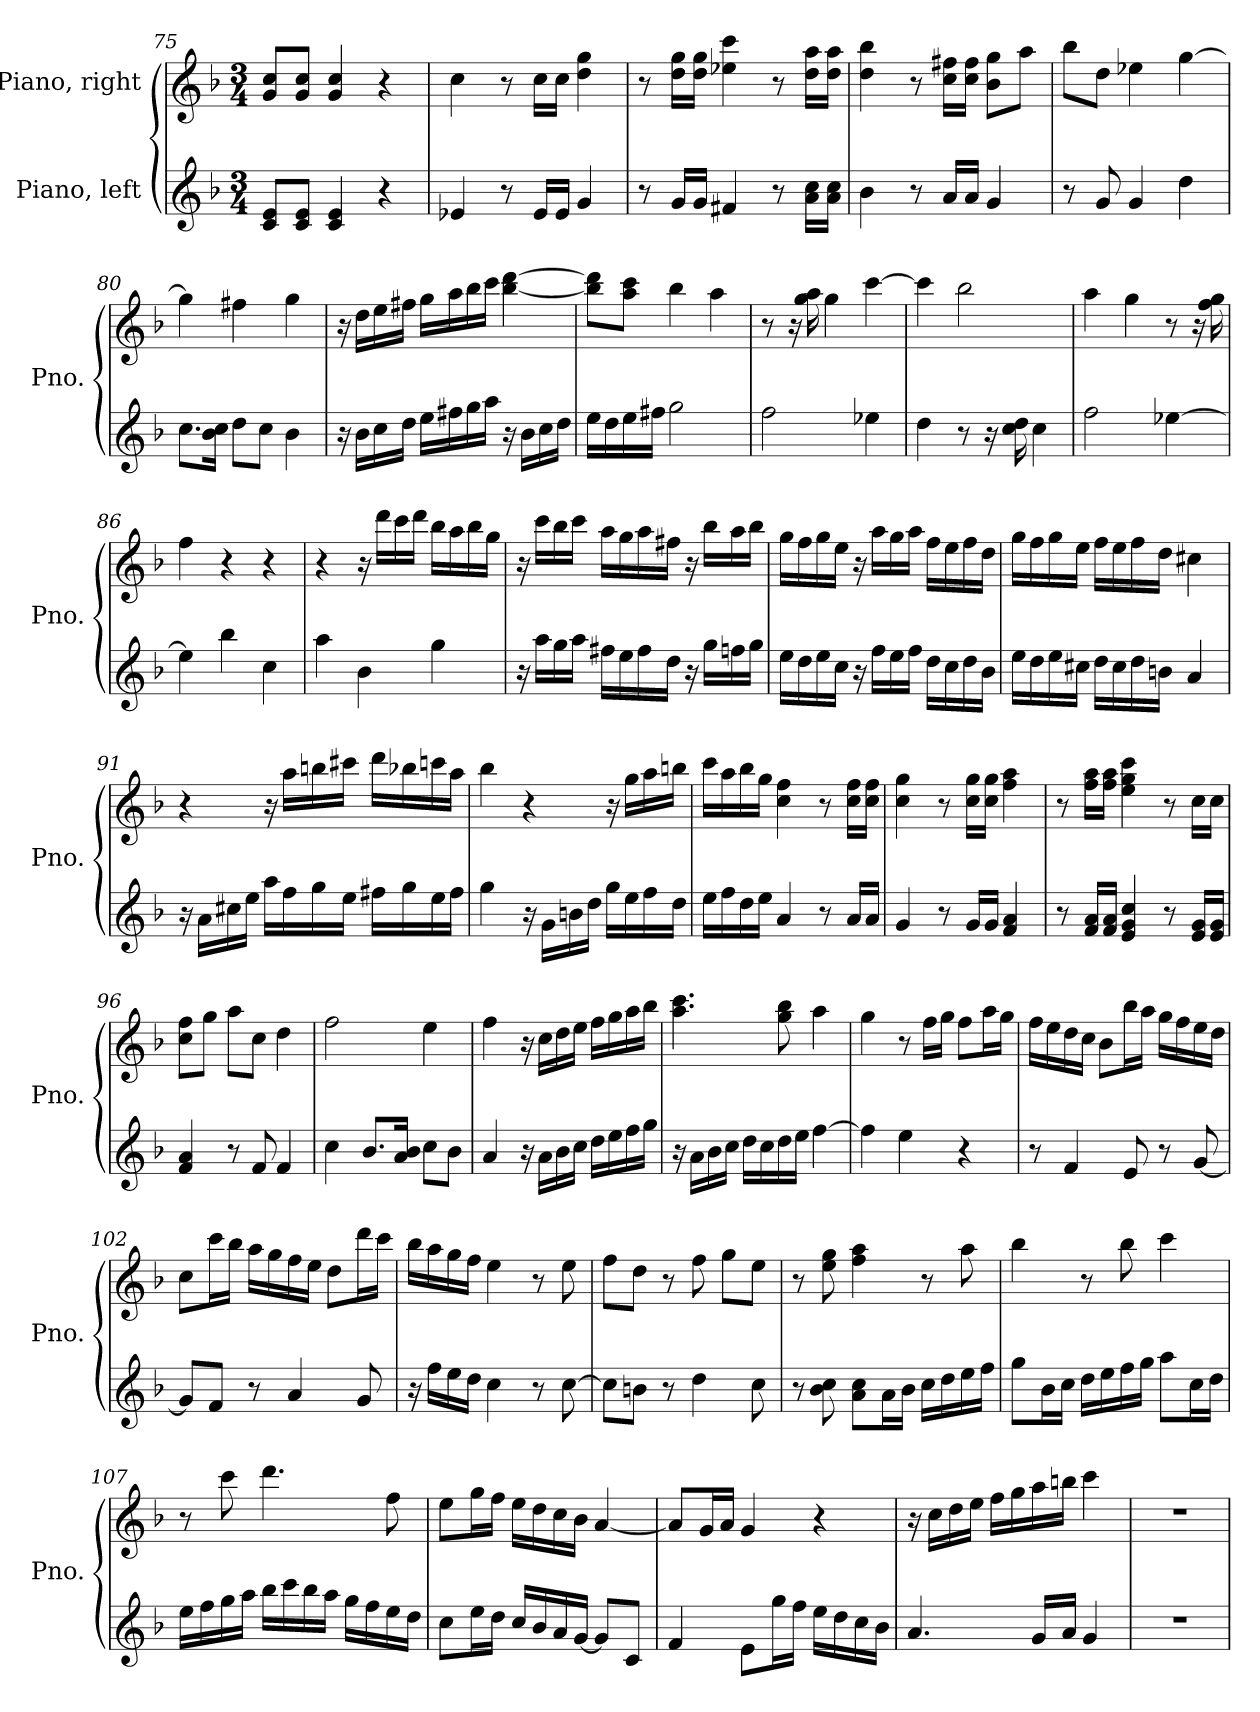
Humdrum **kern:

**kern	**kern
*part2	*part1
*staff2	*staff1
*I"Piano, left	*I"Piano, right
*I'Pno.	*I'Pno.
!!LO:LB:g=z
*clefG2	*clefG2
*k[b-]	*k[b-]
*M3/4	*M3/4
=75	=75
8c/ 8e/L	8g/ 8cc/L
8c/ 8e/J	8g/ 8cc/J
4c/ 4e/	4g/ 4cc/
4r	4r
=76	=76
4e-X/	4cc\
8r	8r
16e-/LL	16cc\LL
16e-/JJ	16cc\JJ
4g/	4dd\ 4gg\
=77	=77
8r	8r
16g/LL	16dd\ 16gg\LL
16g/JJ	16dd\ 16gg\JJ
4f#X/	4ee-X\ 4ccc\
8r	8r
16a\ 16cc\LL	16dd\ 16aa\LL
16a\ 16cc\JJ	16dd\ 16aa\JJ
=78	=78
4b-\	4dd\ 4bb-\
8r	8r
16a/LL	16cc\ 16ff#X\LL
16a/JJ	16cc\ 16ff#\JJ
4g/	8b-\ 8gg\L
.	8aa\J
=79	=79
8r	8bb-\L
8g/	8dd\J
4g/	4ee-X\
4dd\	[4gg\
=80	=80
8.cc\L	4gg\]
16b-\ 16cc\Jk	.
8dd\L	4ff#X\
8cc\J	.
4b-\	4gg\
!!LO:LB:g=z
=81	=81
16r	16r
16b-\LL	16dd\LL
16cc\	16ee\
16dd\JJ	16ff#X\JJ
16ee\LL	16gg\LL
16ff#X\	16aa\
16gg\	16bb-\
16aa\JJ	16ccc\JJ
16r	[4bb-\ [4ddd\
16b-\LL	.
16cc\	.
16dd\JJ	.
=82	=82
16ee\LL	8bb-\] 8ddd\]L
16dd\	.
16ee\	8aa\ 8ccc\J
16ff#X\JJ	.
2gg\	4bb-\
.	4aa\
=83	=83
2ff\	8r
.	16r
.	16gg\ 16aa\
.	4gg\
4ee-X\	[4ccc\
=84	=84
4dd\	4ccc\]
8r	2bb-\
16r	.
16cc\ 16dd\	.
4cc\	.
=85	=85
2ff\	4aa\
.	4gg\
[4ee-X\	8r
.	16r
.	16ff\ 16gg\
!!LO:LB:g=z
=86	=86
4ee-\]	4ff\
4bb-\	4r
4cc\	4r
=87	=87
4aa\	4r
4b-\	16r
.	16ddd\LL
.	16ccc\
.	16ddd\JJ
4gg\	16bb-\LL
.	16aa\
.	16bb-\
.	16gg\JJ
=88	=88
16r	16r
16aa\LL	16ccc\LL
16gg\	16bb-\
16aa\JJ	16ccc\JJ
16ff#X\LL	16aa\LL
16ee\	16gg\
16ff#\	16aa\
16dd\JJ	16ff#X\JJ
16r	16r
16gg\LL	16bb-\LL
16ffn\	16aa\
16gg\JJ	16bb-\JJ
=89	=89
16ee\LL	16gg\LL
16dd\	16ff\
16ee\	16gg\
16cc\JJ	16ee\JJ
16r	16r
16ff\LL	16aa\LL
16ee\	16gg\
16ff\JJ	16aa\JJ
16dd\LL	16ff\LL
16cc\	16ee\
16dd\	16ff\
16b-\JJ	16dd\JJ
!!LO:PB:g=z
=90	=90
16ee\LL	16gg\LL
16dd\	16ff\
16ee\	16gg\
16cc#X\JJ	16ee\JJ
16dd\LL	16ff\LL
16cc#\	16ee\
16dd\	16ff\
16bn\JJ	16dd\JJ
4a/	4cc#X\
=91	=91
16r	4r
16a\LL	.
16cc#X\	.
16ee\JJ	.
16aa\LL	16r
16ff\	16aa\LL
16gg\	16bbn\
16ee\JJ	16ccc#X\JJ
16ff#X\LL	16ddd\LL
16gg\	16bb-X\
16ee\	16cccn\
16ff#\JJ	16aa\JJ
=92	=92
4gg\	4bb-\
16r	4r
16g\LL	.
16bn\	.
16dd\JJ	.
16gg\LL	16r
16ee\	16gg\LL
16ff\	16aa\
16dd\JJ	16bbn\JJ
!!LO:LB:g=z
=93	=93
16ee\LL	16ccc\LL
16ff\	16aa\
16dd\	16bb-\
16ee\JJ	16gg\JJ
4a/	4cc\ 4ff\
8r	8r
16a/LL	16cc\ 16ff\LL
16a/JJ	16cc\ 16ff\JJ
=94	=94
4g/	4cc\ 4gg\
8r	8r
16g/LL	16cc\ 16gg\LL
16g/JJ	16cc\ 16gg\JJ
4f/ 4a/	4ff\ 4aa\
=95	=95
8r	8r
16f/ 16a/LL	16ff\ 16aa\LL
16f/ 16a/JJ	16ff\ 16aa\JJ
4e/ 4g/ 4cc/	4ee\ 4gg\ 4ccc\
8r	8r
16e/ 16g/LL	16cc\LL
16e/ 16g/JJ	16cc\JJ
=96	=96
4f/ 4a/	8cc\ 8ff\L
.	8gg\J
8r	8aa\L
8f/	8cc\J
4f/	4dd\
=97	=97
4cc\	2ff\
8.b-/L	.
16a/ 16b-/Jk	.
8cc\L	4ee\
8b-\J	.
!!LO:LB:g=z
=98	=98
4a/	4ff\
16r	16r
16a\LL	16cc\LL
16b-\	16dd\
16cc\JJ	16ee\JJ
16dd\LL	16ff\LL
16ee\	16gg\
16ff\	16aa\
16gg\JJ	16bb-\JJ
=99	=99
16r	4.aa\ 4.ccc\
16a\LL	.
16b-\	.
16cc\JJ	.
16dd\LL	.
16cc\	.
16dd\	8gg\ 8bb-\
16ee\JJ	.
[4ff\	4aa\
=100	=100
4ff\]	4gg\
4ee\	8r
.	16ff\LL
.	16gg\JJ
4r	8ff\L
.	16aa\L
.	16gg\JJ
=101	=101
8r	16ff\LL
.	16ee\
4f/	16dd\
.	16cc\JJ
.	8b-\L
8e/	16bb-\L
.	16aa\JJ
8r	16gg\LL
.	16ff\
[8g/	16ee\
.	16dd\JJ
!!LO:LB:g=z
=102	=102
8g/L]	8cc\L
8f/J	16ccc\L
.	16bb-\JJ
8r	16aa\LL
.	16gg\
4a/	16ff\
.	16ee\JJ
.	8dd\L
8g/	16ddd\L
.	16ccc\JJ
=103	=103
16r	16bb-\LL
16ff\LL	16aa\
16ee\	16gg\
16dd\JJ	16ff\JJ
4cc\	4ee\
8r	8r
[8cc\	8ee\
=104	=104
8cc\L]	8ff\L
8bn\J	8dd\J
8r	8r
4dd\	8ff\
.	8gg\L
8cc\	8ee\J
=105	=105
8r	8r
8b-\ 8cc\	8ee\ 8gg\
8a\ 8cc\L	4ff\ 4aa\
16a\L	.
16b-\JJ	.
16cc\LL	8r
16dd\	.
16ee\	8aa\
16ff\JJ	.
!!LO:LB:g=z
=106	=106
8gg\L	4bb-\
16b-\L	.
16cc\JJ	.
16dd\LL	8r
16ee\	.
16ff\	8bb-\
16gg\JJ	.
8aa\L	4ccc\
16cc\L	.
16dd\JJ	.
=107	=107
16ee\LL	8r
16ff\	.
16gg\	8ccc\
16aa\JJ	.
16bb-\LL	4.ddd\
16ccc\	.
16bb-\	.
16aa\JJ	.
16gg\LL	.
16ff\	.
16ee\	8ff\
16dd\JJ	.
=108	=108
8cc\L	8ee\L
16ee\L	16gg\L
16dd\JJ	16ff\JJ
16cc/LL	16ee\LL
16b-/	16dd\
16a/	16cc\
[16g/JJ	16b-\JJ
8g/L]	[4a/
8c/J	.
=109	=109
4f/	8a/L]
.	16g/L
.	16a/JJ
8e\L	4g/
16gg\L	.
16ff\JJ	.
16ee\LL	4r
16dd\	.
16cc\	.
16b-\JJ	.
!!LO:LB:g=z
=110	=110
4.a/	16r
.	16cc\LL
.	16dd\
.	16ee\JJ
.	16ff\LL
.	16gg\
16g/LL	16aa\
16a/JJ	16bbn\JJ
4g/	4ccc\
=111	=111
2.r	2.r
=	=
*-	*-
